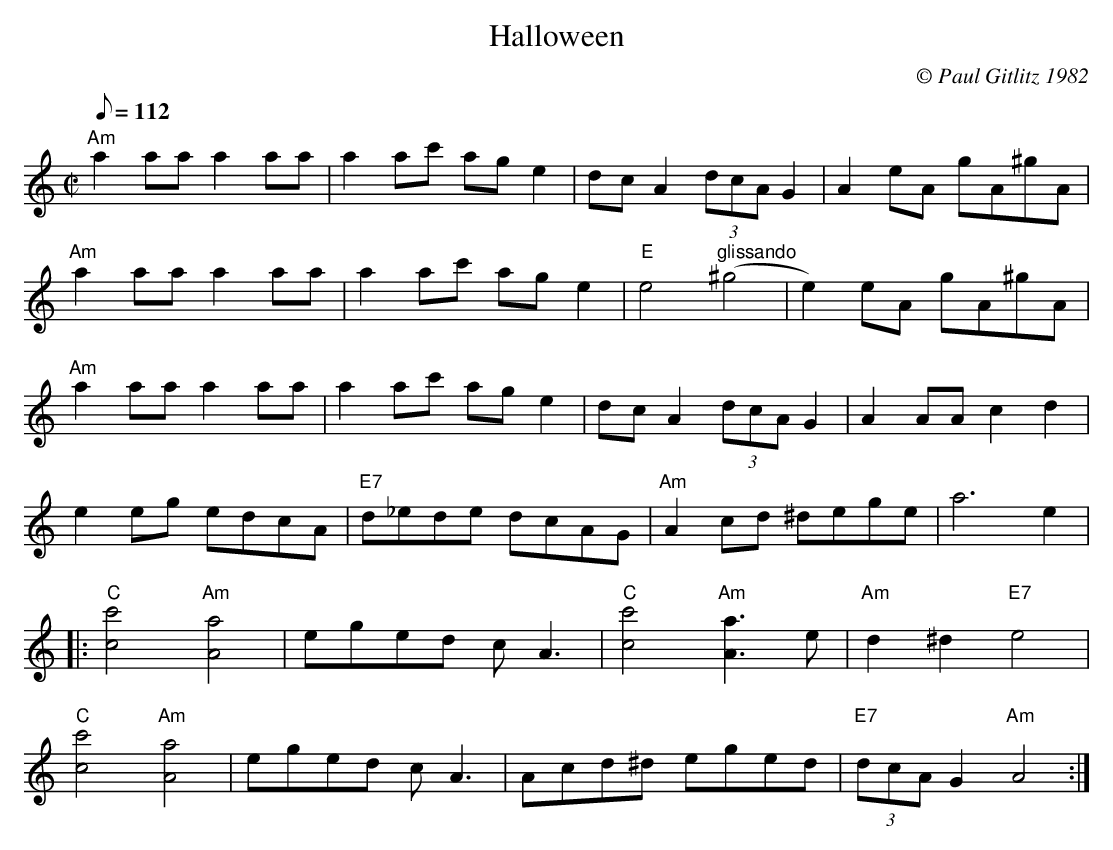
X:1
T:Halloween
M:C|
L:1/8
Q:112
C:© Paul Gitlitz 1982
K:Am
"Am"a2 aa a2 aa|a2 ac' ag e2|dc A2 (3dcA  G2|A2 eA gA^gA|!
"Am"a2 aa a2 aa|a2 ac' age2|"E"e4"glissando"(^g4|e2)eA gA^gA|!
"Am"a2 aa a2 aa|a2 ac' ag e2|dcA2 (3dcA G2|A2 AA c2 d2|!
e2 eg edcA|"E7"d_ede dcAG|"Am"A2 cd ^dege|a6 e2|!
|:"C"[c4c'4]"Am"[A4a4]|eged cA3|"C"[c4c'4]"Am"[A3a3]e|"Am"d2^d2"E7"e4|!
"C"[c4c'4]"Am"[A4a4]|eged cA3|Acd^d eged|"E7"(3dcA G2 "Am"A4:|]
